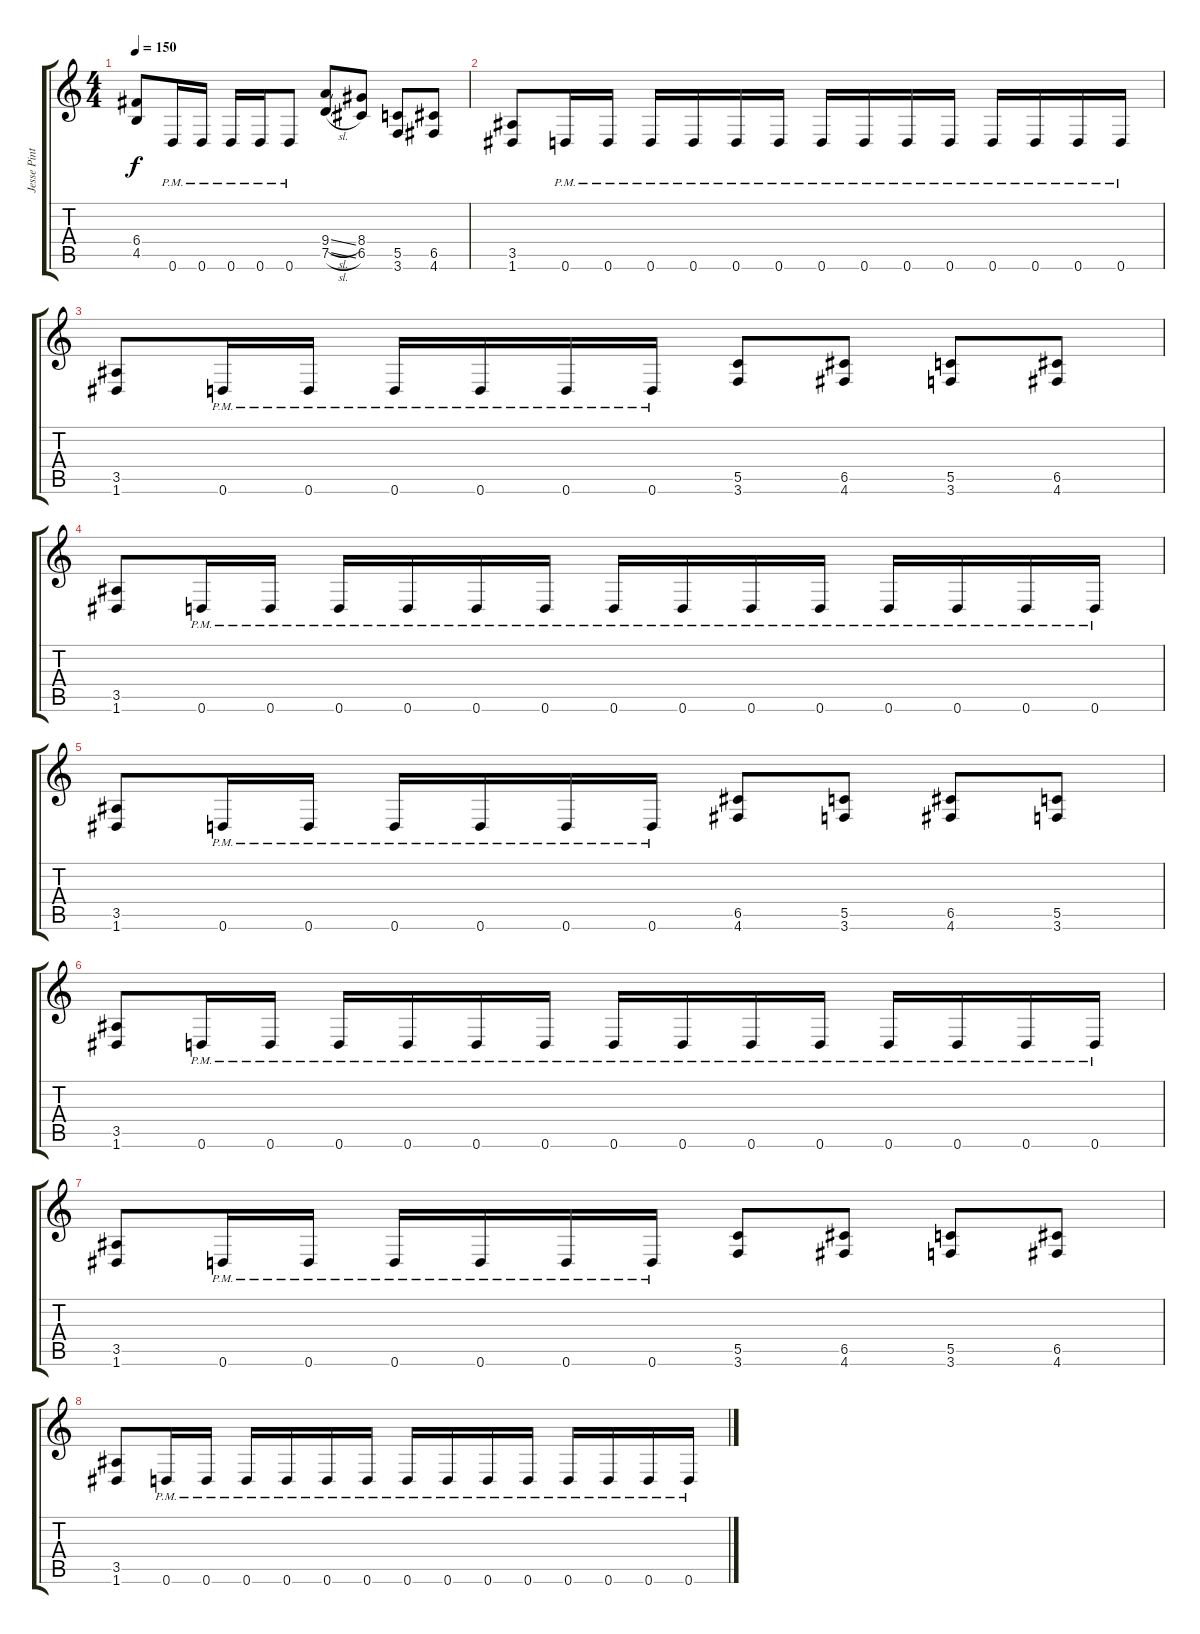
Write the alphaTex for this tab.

\track ("Jesse Pintado" "Jesse Pint") {instrument distortionguitar}
\staff {score tabs}
\tuning (D4 A3 F3 C3 G2 D2) {hide}
\ts (4 4)
\tempo 150
\clef g2
\ks c
(6.4 4.5).8{dy f} 0.6{pm}.16 0.6{pm}.16 0.6{pm}.16 0.6{pm}.16 0.6{pm}.8 (9.4{sl} 7.5{sl}).8 (8.4 6.5).8 (5.5 3.6).8 (6.5 4.6).8 |
(3.5 1.6).8 0.6{pm}.16 0.6{pm}.16 0.6{pm}.16 0.6{pm}.16 0.6{pm}.16 0.6{pm}.16 0.6{pm}.16 0.6{pm}.16 0.6{pm}.16 0.6{pm}.16 0.6{pm}.16 0.6{pm}.16 0.6{pm}.16 0.6{pm}.16 |
(3.5 1.6).8 0.6{pm}.16 0.6{pm}.16 0.6{pm}.16 0.6{pm}.16 0.6{pm}.16 0.6{pm}.16 (5.5 3.6).8 (6.5 4.6).8 (5.5 3.6).8 (6.5 4.6).8 |
(3.5 1.6).8 0.6{pm}.16 0.6{pm}.16 0.6{pm}.16 0.6{pm}.16 0.6{pm}.16 0.6{pm}.16 0.6{pm}.16 0.6{pm}.16 0.6{pm}.16 0.6{pm}.16 0.6{pm}.16 0.6{pm}.16 0.6{pm}.16 0.6{pm}.16 |
(3.5 1.6).8 0.6{pm}.16 0.6{pm}.16 0.6{pm}.16 0.6{pm}.16 0.6{pm}.16 0.6{pm}.16 (6.5 4.6).8 (5.5 3.6).8 (6.5 4.6).8 (5.5 3.6).8 |
(3.5 1.6).8 0.6{pm}.16 0.6{pm}.16 0.6{pm}.16 0.6{pm}.16 0.6{pm}.16 0.6{pm}.16 0.6{pm}.16 0.6{pm}.16 0.6{pm}.16 0.6{pm}.16 0.6{pm}.16 0.6{pm}.16 0.6{pm}.16 0.6{pm}.16 |
(3.5 1.6).8 0.6{pm}.16 0.6{pm}.16 0.6{pm}.16 0.6{pm}.16 0.6{pm}.16 0.6{pm}.16 (5.5 3.6).8 (6.5 4.6).8 (5.5 3.6).8 (6.5 4.6).8 |
(3.5 1.6).8 0.6{pm}.16 0.6{pm}.16 0.6{pm}.16 0.6{pm}.16 0.6{pm}.16 0.6{pm}.16 0.6{pm}.16 0.6{pm}.16 0.6{pm}.16 0.6{pm}.16 0.6{pm}.16 0.6{pm}.16 0.6{pm}.16 0.6{pm}.16
